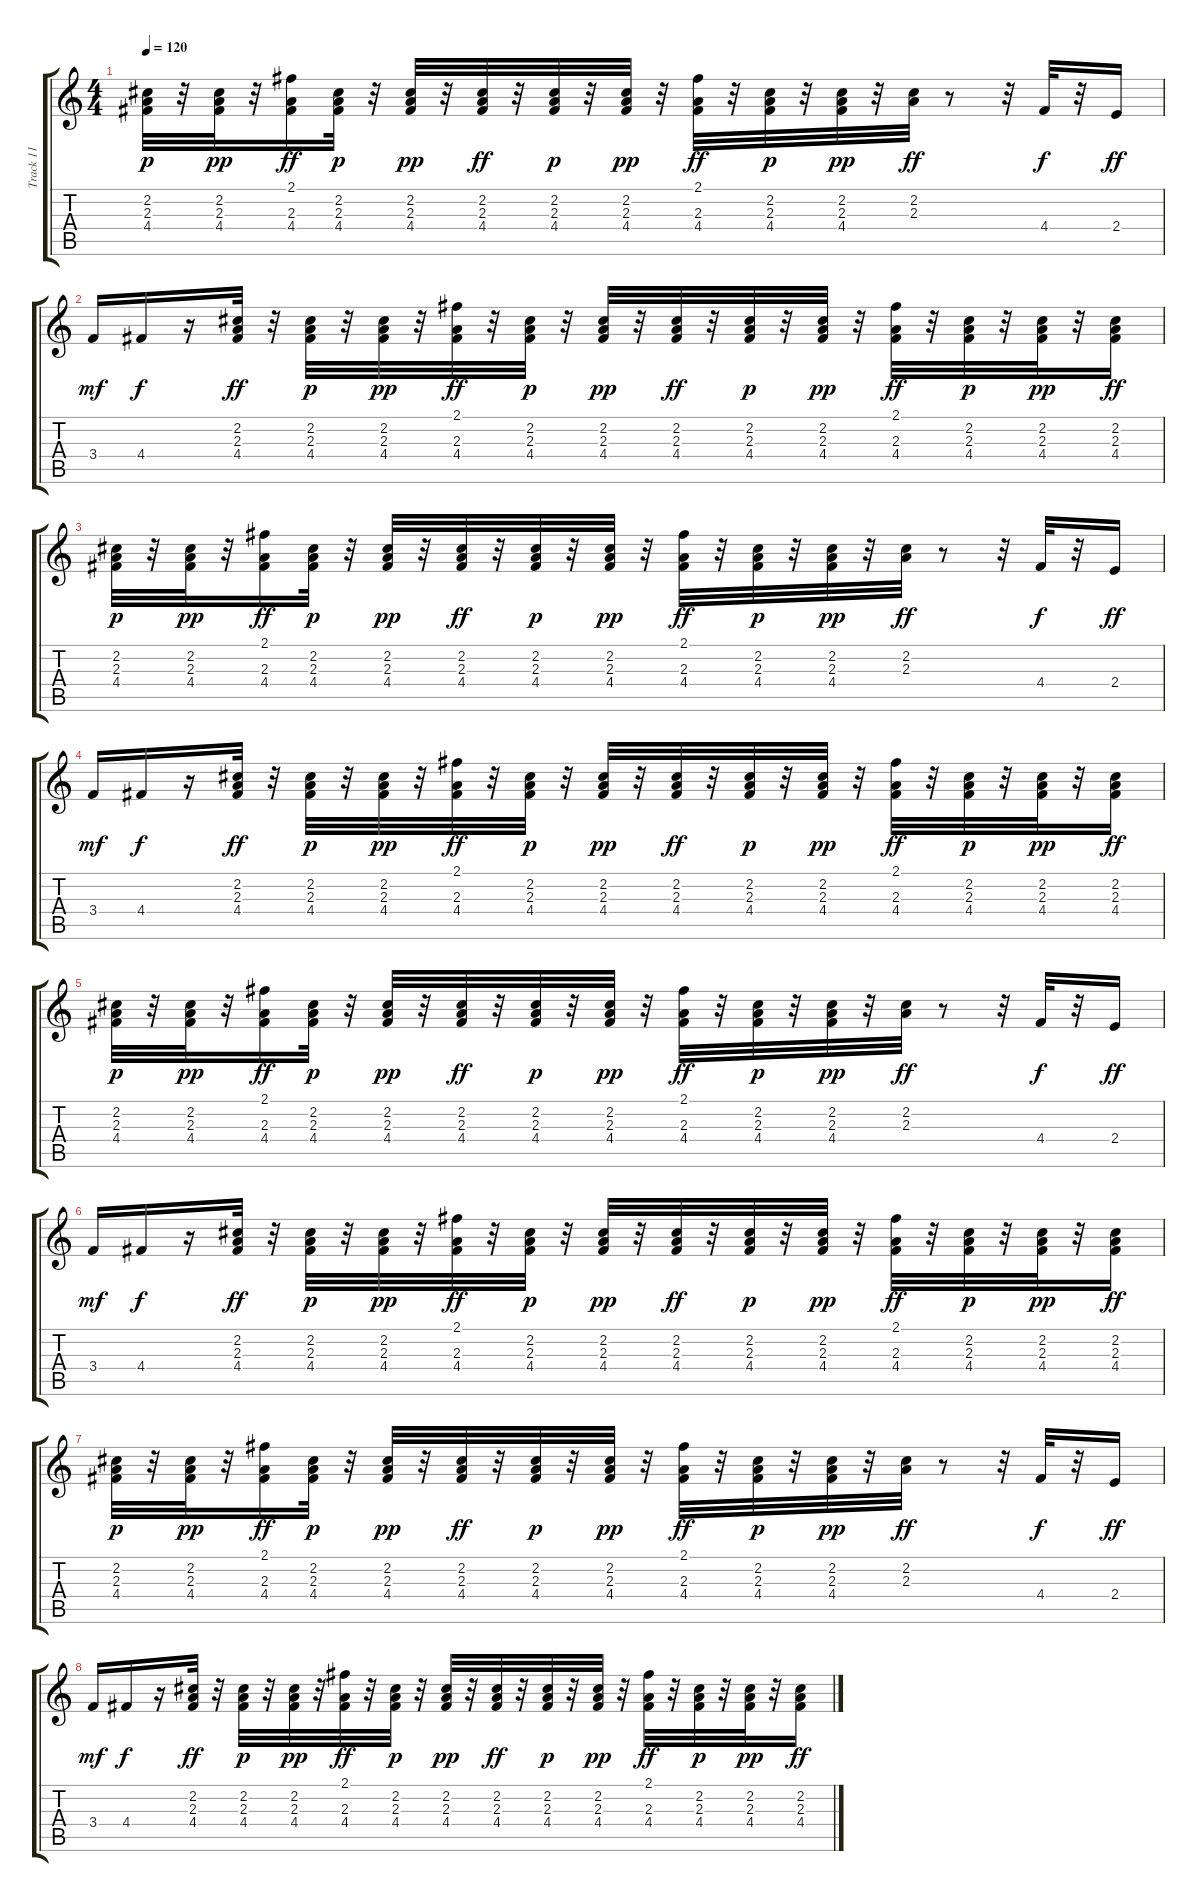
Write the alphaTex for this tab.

\track ("Track 11" "Track 11") {instrument acousticguitarsteel}
\staff {score tabs}
\tuning (E4 B3 G3 D3 A2 E2) {hide}
\ts (4 4)
\tempo 120
\clef g2
\ks c
(2.2 2.3 4.4).32{dy p} r.32 (2.2 2.3 4.4).32{dy pp} r.32 (2.1 2.3 4.4).16{dy ff} (2.2 2.3 4.4).32{dy p} r.32 (2.2 2.3 4.4).32{dy pp} r.32 (2.2 2.3 4.4).32{dy ff} r.32 (2.2 2.3 4.4).32{dy p} r.32 (2.2 2.3 4.4).32{dy pp} r.32 (2.1 2.3 4.4).32{dy ff} r.32 (2.2 2.3 4.4).32{dy p} r.32 (2.2 2.3 4.4).32{dy pp} r.32 (2.2 2.3).32{dy ff} r.8 r.32 4.4.32{dy f} r.32 2.4.16{dy ff} |
3.4.16{dy mf} 4.4.16{dy f} r.16 (2.2 2.3 4.4).32{dy ff} r.32 (2.2 2.3 4.4).32{dy p} r.32 (2.2 2.3 4.4).32{dy pp} r.32 (2.1 2.3 4.4).32{dy ff} r.32 (2.2 2.3 4.4).32{dy p} r.32 (2.2 2.3 4.4).32{dy pp} r.32 (2.2 2.3 4.4).32{dy ff} r.32 (2.2 2.3 4.4).32{dy p} r.32 (2.2 2.3 4.4).32{dy pp} r.32 (2.1 2.3 4.4).32{dy ff} r.32 (2.2 2.3 4.4).32{dy p} r.32 (2.2 2.3 4.4).32{dy pp} r.32 (2.2 2.3 4.4).16{dy ff} |
(2.2 2.3 4.4).32{dy p} r.32 (2.2 2.3 4.4).32{dy pp} r.32 (2.1 2.3 4.4).16{dy ff} (2.2 2.3 4.4).32{dy p} r.32 (2.2 2.3 4.4).32{dy pp} r.32 (2.2 2.3 4.4).32{dy ff} r.32 (2.2 2.3 4.4).32{dy p} r.32 (2.2 2.3 4.4).32{dy pp} r.32 (2.1 2.3 4.4).32{dy ff} r.32 (2.2 2.3 4.4).32{dy p} r.32 (2.2 2.3 4.4).32{dy pp} r.32 (2.2 2.3).32{dy ff} r.8 r.32 4.4.32{dy f} r.32 2.4.16{dy ff} |
3.4.16{dy mf} 4.4.16{dy f} r.16 (2.2 2.3 4.4).32{dy ff} r.32 (2.2 2.3 4.4).32{dy p} r.32 (2.2 2.3 4.4).32{dy pp} r.32 (2.1 2.3 4.4).32{dy ff} r.32 (2.2 2.3 4.4).32{dy p} r.32 (2.2 2.3 4.4).32{dy pp} r.32 (2.2 2.3 4.4).32{dy ff} r.32 (2.2 2.3 4.4).32{dy p} r.32 (2.2 2.3 4.4).32{dy pp} r.32 (2.1 2.3 4.4).32{dy ff} r.32 (2.2 2.3 4.4).32{dy p} r.32 (2.2 2.3 4.4).32{dy pp} r.32 (2.2 2.3 4.4).16{dy ff} |
(2.2 2.3 4.4).32{dy p} r.32 (2.2 2.3 4.4).32{dy pp} r.32 (2.1 2.3 4.4).16{dy ff} (2.2 2.3 4.4).32{dy p} r.32 (2.2 2.3 4.4).32{dy pp} r.32 (2.2 2.3 4.4).32{dy ff} r.32 (2.2 2.3 4.4).32{dy p} r.32 (2.2 2.3 4.4).32{dy pp} r.32 (2.1 2.3 4.4).32{dy ff} r.32 (2.2 2.3 4.4).32{dy p} r.32 (2.2 2.3 4.4).32{dy pp} r.32 (2.2 2.3).32{dy ff} r.8 r.32 4.4.32{dy f} r.32 2.4.16{dy ff} |
3.4.16{dy mf} 4.4.16{dy f} r.16 (2.2 2.3 4.4).32{dy ff} r.32 (2.2 2.3 4.4).32{dy p} r.32 (2.2 2.3 4.4).32{dy pp} r.32 (2.1 2.3 4.4).32{dy ff} r.32 (2.2 2.3 4.4).32{dy p} r.32 (2.2 2.3 4.4).32{dy pp} r.32 (2.2 2.3 4.4).32{dy ff} r.32 (2.2 2.3 4.4).32{dy p} r.32 (2.2 2.3 4.4).32{dy pp} r.32 (2.1 2.3 4.4).32{dy ff} r.32 (2.2 2.3 4.4).32{dy p} r.32 (2.2 2.3 4.4).32{dy pp} r.32 (2.2 2.3 4.4).16{dy ff} |
(2.2 2.3 4.4).32{dy p} r.32 (2.2 2.3 4.4).32{dy pp} r.32 (2.1 2.3 4.4).16{dy ff} (2.2 2.3 4.4).32{dy p} r.32 (2.2 2.3 4.4).32{dy pp} r.32 (2.2 2.3 4.4).32{dy ff} r.32 (2.2 2.3 4.4).32{dy p} r.32 (2.2 2.3 4.4).32{dy pp} r.32 (2.1 2.3 4.4).32{dy ff} r.32 (2.2 2.3 4.4).32{dy p} r.32 (2.2 2.3 4.4).32{dy pp} r.32 (2.2 2.3).32{dy ff} r.8 r.32 4.4.32{dy f} r.32 2.4.16{dy ff} |
3.4.16{dy mf} 4.4.16{dy f} r.16 (2.2 2.3 4.4).32{dy ff} r.32 (2.2 2.3 4.4).32{dy p} r.32 (2.2 2.3 4.4).32{dy pp} r.32 (2.1 2.3 4.4).32{dy ff} r.32 (2.2 2.3 4.4).32{dy p} r.32 (2.2 2.3 4.4).32{dy pp} r.32 (2.2 2.3 4.4).32{dy ff} r.32 (2.2 2.3 4.4).32{dy p} r.32 (2.2 2.3 4.4).32{dy pp} r.32 (2.1 2.3 4.4).32{dy ff} r.32 (2.2 2.3 4.4).32{dy p} r.32 (2.2 2.3 4.4).32{dy pp} r.32 (2.2 2.3 4.4).16{dy ff}
